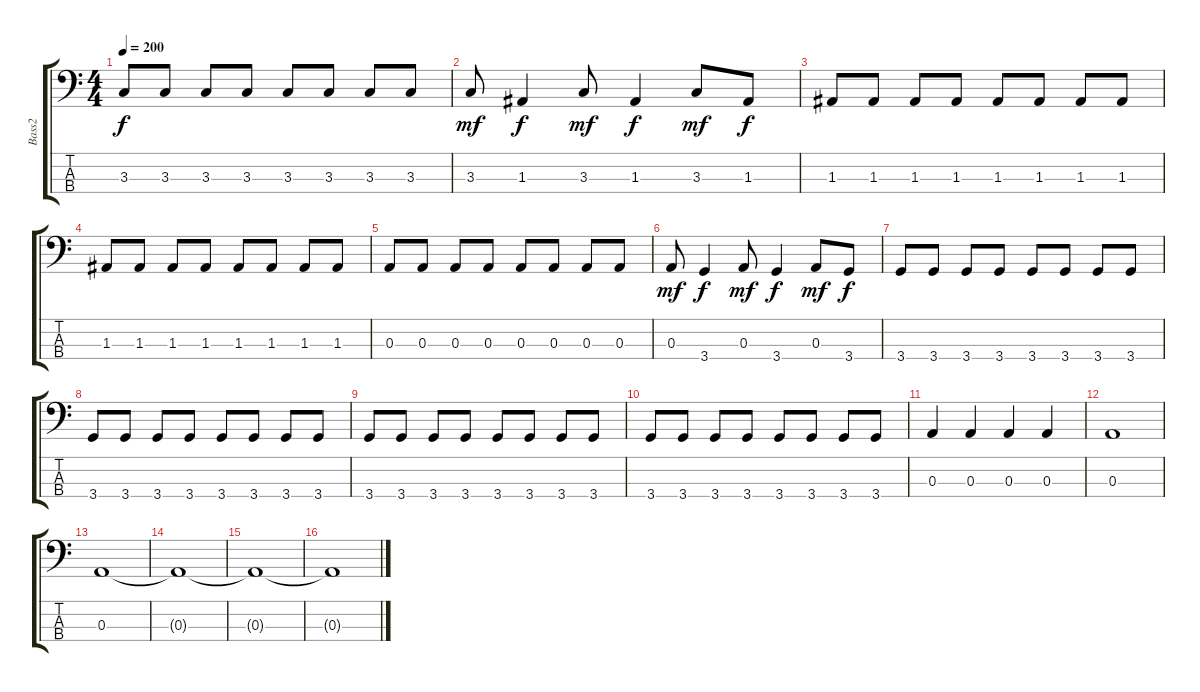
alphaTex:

\track ("Bass2" "Bass2") {instrument electricbassfinger}
\staff {score tabs}
\tuning (G2 D2 A1 E1) {hide}
\ts (4 4)
\tempo 200
\clef f4
\ks c
3.3.8{dy f} 3.3.8 3.3.8 3.3.8 3.3.8 3.3.8 3.3.8 3.3.8 |
3.3.8{dy mf} 1.3.4{dy f} 3.3.8{dy mf} 1.3.4{dy f} 3.3.8{dy mf} 1.3.8{dy f} |
1.3.8 1.3.8 1.3.8 1.3.8 1.3.8 1.3.8 1.3.8 1.3.8 |
1.3.8 1.3.8 1.3.8 1.3.8 1.3.8 1.3.8 1.3.8 1.3.8 |
0.3.8 0.3.8 0.3.8 0.3.8 0.3.8 0.3.8 0.3.8 0.3.8 |
0.3.8{dy mf} 3.4.4{dy f} 0.3.8{dy mf} 3.4.4{dy f} 0.3.8{dy mf} 3.4.8{dy f} |
3.4.8 3.4.8 3.4.8 3.4.8 3.4.8 3.4.8 3.4.8 3.4.8 |
3.4.8 3.4.8 3.4.8 3.4.8 3.4.8 3.4.8 3.4.8 3.4.8 |
3.4.8 3.4.8 3.4.8 3.4.8 3.4.8 3.4.8 3.4.8 3.4.8 |
3.4.8 3.4.8 3.4.8 3.4.8 3.4.8 3.4.8 3.4.8 3.4.8 |
0.3.4 0.3.4 0.3.4 0.3.4 |
0.3.1 |
0.3.1 |
0.3{t}.1 |
0.3{t}.1 |
0.3{t}.1
